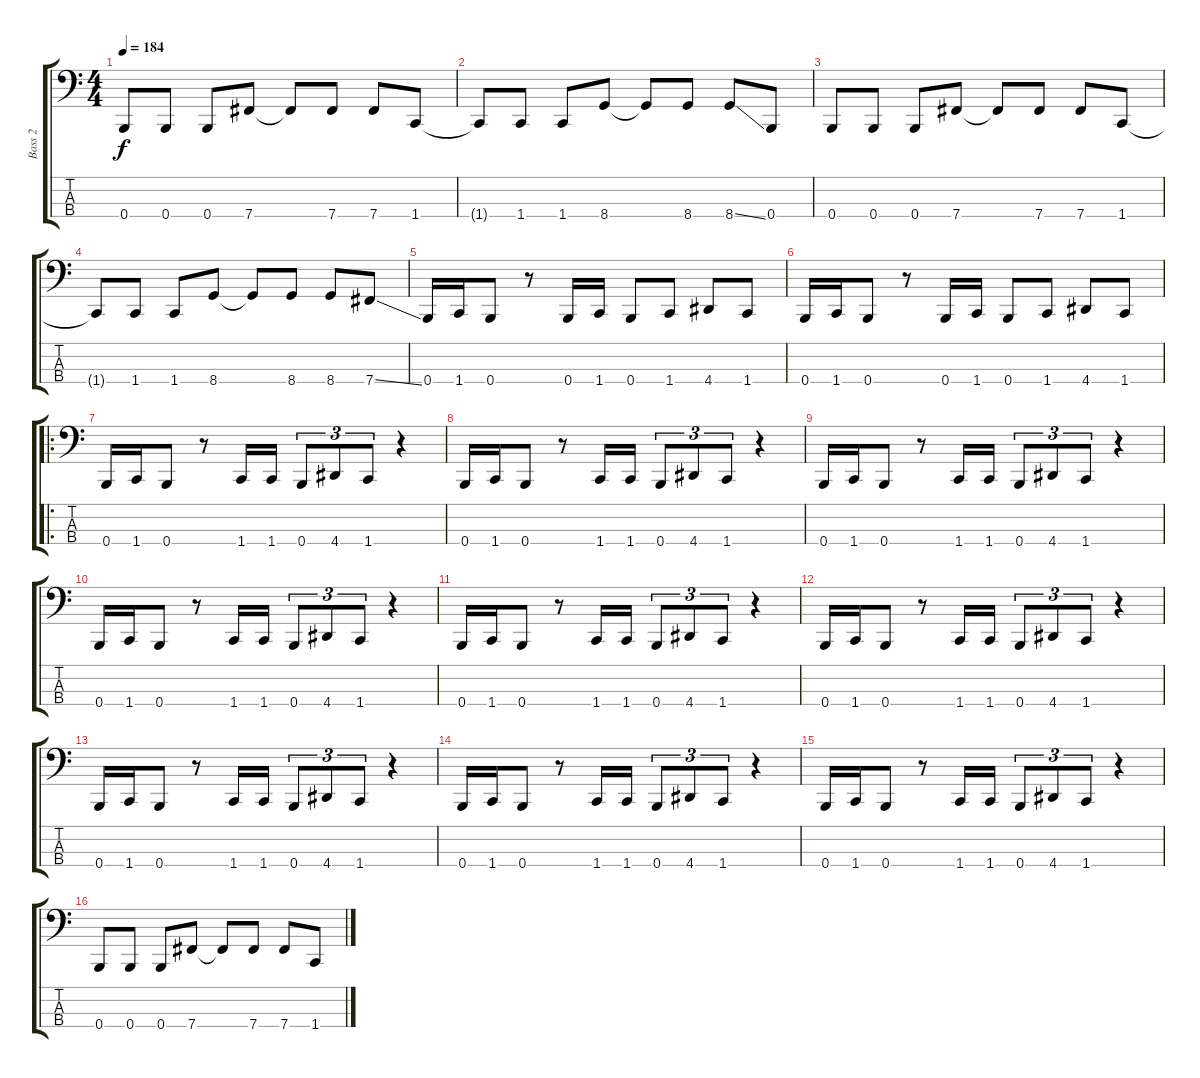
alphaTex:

\track ("Bass 2" "Bass 2") {instrument electricbasspick}
\staff {score tabs}
\tuning (E2 B1 Gb1 B0) {hide}
\ts (4 4)
\tempo 184
\clef f4
\ks c
0.4.8{dy f} 0.4.8 0.4.8 7.4.8 7.4{t}.8 7.4.8 7.4.8 1.4.8 |
1.4{t}.8 1.4.8 1.4.8 8.4.8 8.4{t}.8 8.4.8 8.4{ss}.8 0.4.8 |
0.4.8 0.4.8 0.4.8 7.4.8 7.4{t}.8 7.4.8 7.4.8 1.4.8 |
1.4{t}.8 1.4.8 1.4.8 8.4.8 8.4{t}.8 8.4.8 8.4.8 7.4{ss}.8 |
0.4.16 1.4.16 0.4.8 r.8 0.4.16 1.4.16 0.4.8 1.4.8 4.4.8 1.4.8 |
0.4.16 1.4.16 0.4.8 r.8 0.4.16 1.4.16 0.4.8 1.4.8 4.4.8 1.4.8 |
\ro
0.4.16 1.4.16 0.4.8 r.8 1.4.16 1.4.16 0.4.8{tu (3 2)} 4.4.8{tu (3 2)} 1.4.8{tu (3 2)} r.4 |
0.4.16 1.4.16 0.4.8 r.8 1.4.16 1.4.16 0.4.8{tu (3 2)} 4.4.8{tu (3 2)} 1.4.8{tu (3 2)} r.4 |
0.4.16 1.4.16 0.4.8 r.8 1.4.16 1.4.16 0.4.8{tu (3 2)} 4.4.8{tu (3 2)} 1.4.8{tu (3 2)} r.4 |
0.4.16 1.4.16 0.4.8 r.8 1.4.16 1.4.16 0.4.8{tu (3 2)} 4.4.8{tu (3 2)} 1.4.8{tu (3 2)} r.4 |
0.4.16 1.4.16 0.4.8 r.8 1.4.16 1.4.16 0.4.8{tu (3 2)} 4.4.8{tu (3 2)} 1.4.8{tu (3 2)} r.4 |
0.4.16 1.4.16 0.4.8 r.8 1.4.16 1.4.16 0.4.8{tu (3 2)} 4.4.8{tu (3 2)} 1.4.8{tu (3 2)} r.4 |
0.4.16 1.4.16 0.4.8 r.8 1.4.16 1.4.16 0.4.8{tu (3 2)} 4.4.8{tu (3 2)} 1.4.8{tu (3 2)} r.4 |
0.4.16 1.4.16 0.4.8 r.8 1.4.16 1.4.16 0.4.8{tu (3 2)} 4.4.8{tu (3 2)} 1.4.8{tu (3 2)} r.4 |
0.4.16 1.4.16 0.4.8 r.8 1.4.16 1.4.16 0.4.8{tu (3 2)} 4.4.8{tu (3 2)} 1.4.8{tu (3 2)} r.4 |
0.4.8 0.4.8 0.4.8 7.4.8 7.4{t}.8 7.4.8 7.4.8 1.4.8
